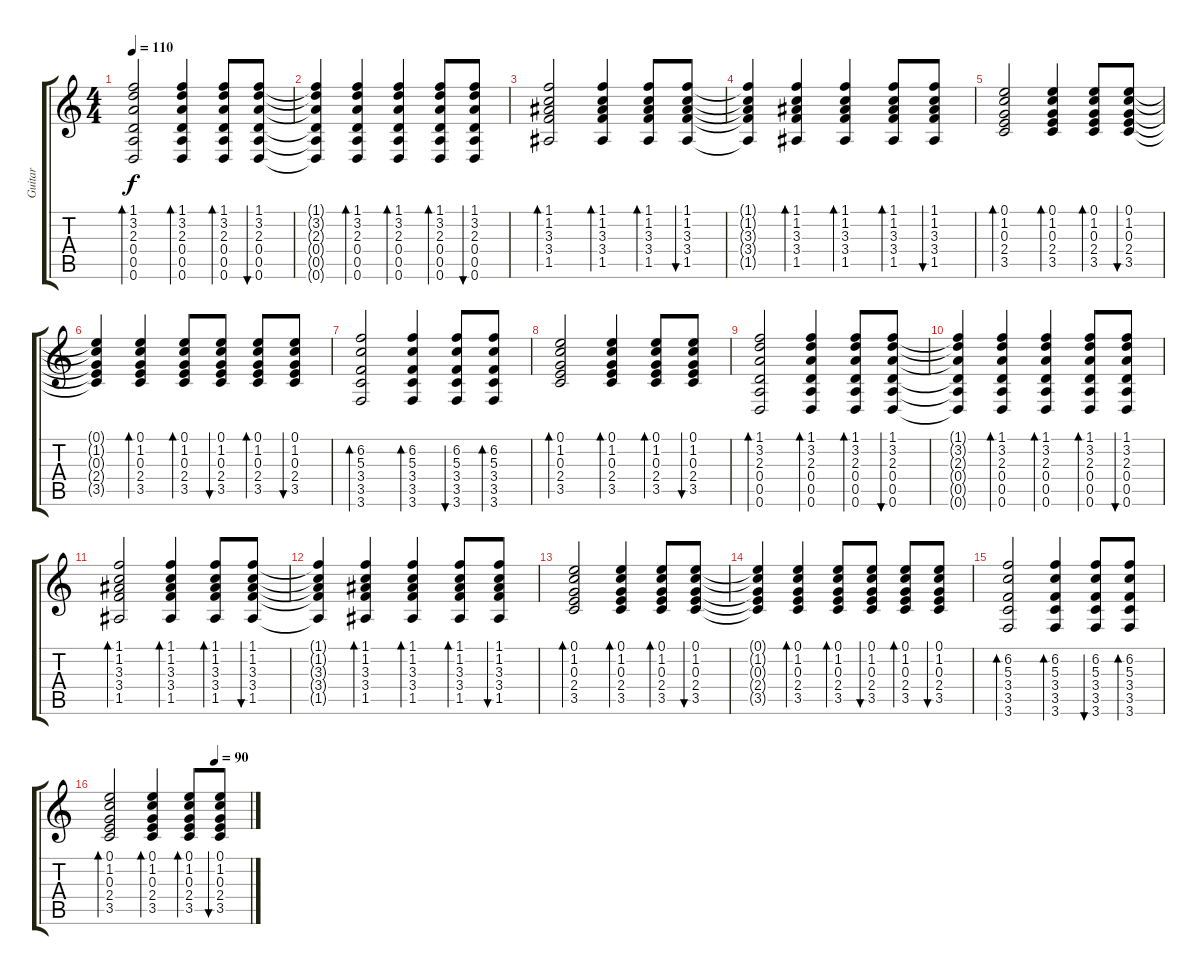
\track ("Guitar" "Guitar") {instrument acousticguitarsteel}
\staff {score tabs}
\tuning (E4 B3 G3 D3 A2 D2) {hide}
\ts (4 4)
\tempo 110
\clef g2
\ks c
(1.1 3.2 2.3 0.4 0.5 0.6).2{bd 60 dy f} (1.1 3.2 2.3 0.4 0.5 0.6).4{bd 60} (1.1 3.2 2.3 0.4 0.5 0.6).8{bd 60} (1.1 3.2 2.3 0.4 0.5 0.6).8{bu 60} |
(1.1{t} 3.2{t} 2.3{t} 0.4{t} 0.5{t} 0.6{t}).4 (1.1 3.2 2.3 0.4 0.5 0.6).4{bd 60} (1.1 3.2 2.3 0.4 0.5 0.6).4{bd 60} (1.1 3.2 2.3 0.4 0.5 0.6).8{bd 60} (1.1 3.2 2.3 0.4 0.5 0.6).8{bu 60} |
(1.1 1.2 3.3 3.4 1.5).2{bd 60} (1.1 1.2 3.3 3.4 1.5).4{bd 60} (1.1 1.2 3.3 3.4 1.5).8{bd 60} (1.1 1.2 3.3 3.4 1.5).8{bu 60} |
(1.1{t} 1.2{t} 3.3{t} 3.4{t} 1.5{t}).4 (1.1 1.2 3.3 3.4 1.5).4{bd 60} (1.1 1.2 3.3 3.4 1.5).4{bd 60} (1.1 1.2 3.3 3.4 1.5).8{bd 60} (1.1 1.2 3.3 3.4 1.5).8{bu 60} |
(0.1 1.2 0.3 2.4 3.5).2{bd 60} (0.1 1.2 0.3 2.4 3.5).4{bd 60} (0.1 1.2 0.3 2.4 3.5).8{bd 60} (0.1 1.2 0.3 2.4 3.5).8{bu 60} |
(0.1{t} 1.2{t} 0.3{t} 2.4{t} 3.5{t}).4 (0.1 1.2 0.3 2.4 3.5).4{bd 60} (0.1 1.2 0.3 2.4 3.5).8{bd 60} (0.1 1.2 0.3 2.4 3.5).8{bu 60} (0.1 1.2 0.3 2.4 3.5).8{bd 60} (0.1 1.2 0.3 2.4 3.5).8{bu 60} |
(6.2 5.3 3.4 3.5 3.6).2{bd 60} (6.2 5.3 3.4 3.5 3.6).4{bd 60} (6.2 5.3 3.4 3.5 3.6).8{bu 60} (6.2 5.3 3.4 3.5 3.6).8{bd 60} |
(0.1 1.2 0.3 2.4 3.5).2{bd 60} (0.1 1.2 0.3 2.4 3.5).4{bd 60} (0.1 1.2 0.3 2.4 3.5).8{bd 60} (0.1 1.2 0.3 2.4 3.5).8{bu 60} |
(1.1 3.2 2.3 0.4 0.5 0.6).2{bd 60} (1.1 3.2 2.3 0.4 0.5 0.6).4{bd 60} (1.1 3.2 2.3 0.4 0.5 0.6).8{bd 60} (1.1 3.2 2.3 0.4 0.5 0.6).8{bu 60} |
(1.1{t} 3.2{t} 2.3{t} 0.4{t} 0.5{t} 0.6{t}).4 (1.1 3.2 2.3 0.4 0.5 0.6).4{bd 60} (1.1 3.2 2.3 0.4 0.5 0.6).4{bd 60} (1.1 3.2 2.3 0.4 0.5 0.6).8{bd 60} (1.1 3.2 2.3 0.4 0.5 0.6).8{bu 60} |
(1.1 1.2 3.3 3.4 1.5).2{bd 60} (1.1 1.2 3.3 3.4 1.5).4{bd 60} (1.1 1.2 3.3 3.4 1.5).8{bd 60} (1.1 1.2 3.3 3.4 1.5).8{bu 60} |
(1.1{t} 1.2{t} 3.3{t} 3.4{t} 1.5{t}).4 (1.1 1.2 3.3 3.4 1.5).4{bd 60} (1.1 1.2 3.3 3.4 1.5).4{bd 60} (1.1 1.2 3.3 3.4 1.5).8{bd 60} (1.1 1.2 3.3 3.4 1.5).8{bu 60} |
(0.1 1.2 0.3 2.4 3.5).2{bd 60} (0.1 1.2 0.3 2.4 3.5).4{bd 60} (0.1 1.2 0.3 2.4 3.5).8{bd 60} (0.1 1.2 0.3 2.4 3.5).8{bu 60} |
(0.1{t} 1.2{t} 0.3{t} 2.4{t} 3.5{t}).4 (0.1 1.2 0.3 2.4 3.5).4{bd 60} (0.1 1.2 0.3 2.4 3.5).8{bd 60} (0.1 1.2 0.3 2.4 3.5).8{bu 60} (0.1 1.2 0.3 2.4 3.5).8{bd 60} (0.1 1.2 0.3 2.4 3.5).8{bu 60} |
(6.2 5.3 3.4 3.5 3.6).2{bd 60} (6.2 5.3 3.4 3.5 3.6).4{bd 60} (6.2 5.3 3.4 3.5 3.6).8{bu 60} (6.2 5.3 3.4 3.5 3.6).8{bd 60} |
\tempo (90 0.75)
(0.1 1.2 0.3 2.4 3.5).2{bd 60} (0.1 1.2 0.3 2.4 3.5).4{bd 60} (0.1 1.2 0.3 2.4 3.5).8{bd 60} (0.1 1.2 0.3 2.4 3.5).8{bu 60}
